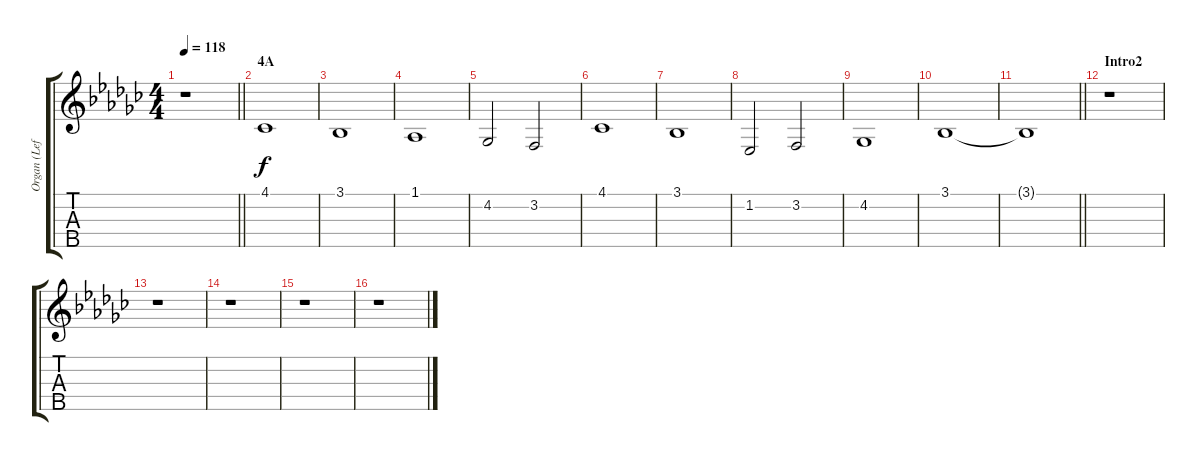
\track ("Organ (Left Hand)" "Organ (Lef") {instrument drawbarorgan}
\staff {score tabs}
\tuning (G3 D3 A2 E2 B1) {hide}
\ts (4 4)
\tempo 118
\clef g2
\barLineRight lightlight
\ks gb
r.1{dy f} |
\section ("" "4A")
4.1.1 |
3.1.1 |
1.1.1 |
4.2.2 3.2.2 |
4.1.1 |
3.1.1 |
1.2.2 3.2.2 |
4.2.1 |
3.1.1 |
\barLineRight lightlight
3.1{t}.1 |
\section ("" "Intro2")
r.1 |
r.1 |
r.1 |
r.1 |
r.1
